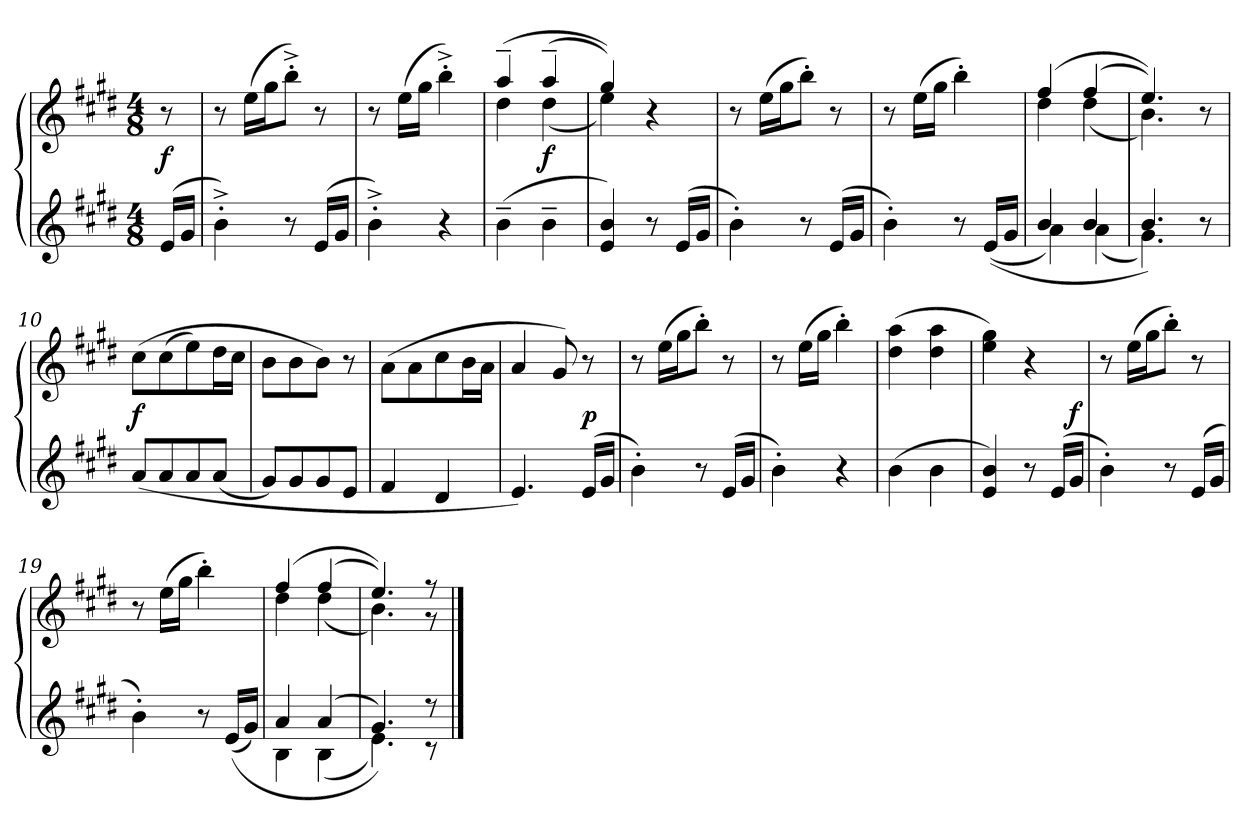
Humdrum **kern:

**kern	**kern	**dynam
*part1	*part1	*part1
*staff2	*staff1	*staff1/2
*clefG2	*clefG2	*
*k[f#c#g#d#]	*k[f#c#g#d#]	*
*M4/8	*M4/8	*
=1	=1	=1
(16eLL	8r	f
16g#JJ	.	.
=2	=2	=2
4b'^)	8r	.
.	(16eeLL	.
.	16gg#J	.
8r	8bb'^J)	.
(16eLL	8r	.
16g#JJ	.	.
=3	=3	=3
4b'^)	8r	.
.	(16eeLL	.
.	16gg#JJ	.
4r	4bb'^)	.
=4	=4	=4
*	*^	*
(4b~	(4aa~	4dd#	.
4b~	(4aa~	(4dd#	f
=5	=5	=5	=5
4e 4b)	4gg#))	4ee)	.
8r	4r	4ryy	.
(16eLL	.	.	.
16g#JJ	.	.	.
*	*v	*v	*
=6	=6	=6
4b')	8r	.
.	(16eeLL	.
.	16gg#J	.
8r	8bb'J)	.
(16eLL	8r	.
16g#JJ	.	.
=7	=7	=7
4b')	8r	.
.	(16eeLL	.
.	16gg#JJ	.
8r	4bb')	.
((16eLL	.	.
16g#JJ	.	.
!!LO:LB:g=z
=8	=8	=8
*^	*^	*
4b	4a)	(4ff#	4dd#	.
4b	(4a	(4ff#	(4dd#	.
=9	=9	=9	=9	=9
4.b)	4.g#)	4.ee))	4.b)	.
8r	8ryy	8r	8ryy	.
*v	*v	*	*	*
*	*v	*v	*
=10	=10	=10
(8aL	(8cc#L	f
8a	(8cc#	.
8a	8ee)	.
(8aJ	16dd#L	.
.	16cc#JJ	.
=11	=11	=11
8g#L)	8bL	.
8g#	8b	.
8g#	8bJ)	.
8eJ	8r	.
=12	=12	=12
4f#	(8aL	.
.	8a	.
4d#	8cc#	.
.	16bL	.
.	16aJJ	.
=13	=13	=13
4.e)	4a	.
.	8g#)	.
(16eLL	8r	p
16g#JJ	.	.
=14	=14	=14
4b')	8r	.
.	(16eeLL	.
.	16gg#J	.
8r	8bb'J)	.
(16eLL	8r	.
16g#JJ	.	.
!!LO:LB:g=z
=15	=15	=15
4b')	8r	.
.	(16eeLL	.
.	16gg#JJ	.
4r	4bb')	.
=16	=16	=16
(4b	(4dd# 4aa	.
4b	4dd# 4aa	.
=17	=17	=17
4e 4b)	4ee 4gg#)	.
8r	4r	.
(16eLL	.	.
16g#JJ	.	f
=18	=18	=18
4b')	8r	.
.	(16eeLL	.
.	16gg#J	.
8r	8bb'J)	.
(16eLL	8r	.
16g#JJ	.	.
=19	=19	=19
4b')	8r	.
.	(16eeLL	.
.	16gg#JJ	.
8r	4bb')	.
((16eLL	.	.
16g#JJ)	.	.
=20	=20	=20
*^	*^	*
4a	4B	(4ff#	4dd#	.
(4a	(4B	(4ff#	(4dd#	.
=21	=21	=21	=21	=21
4.g#))	4.e)	4.ee))	4.b)	.
8r	8r	8r	8r	.
*v	*v	*	*	*
*	*v	*v	*
==	==	==
*-	*-	*-
